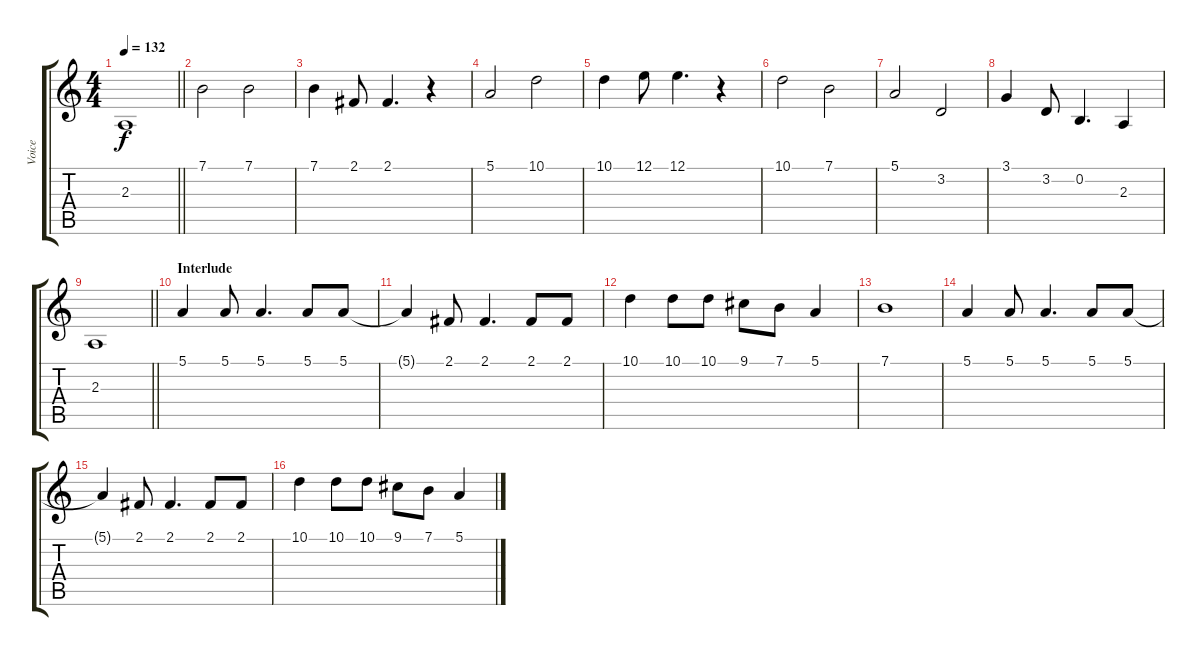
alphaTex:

\track ("Voice" "Voice") {instrument lead6voice}
\staff {score tabs}
\tuning (E4 B3 G3 D3 A2 E2) {hide}
\ts (4 4)
\tempo 132
\clef g2
\barLineRight lightlight
\ks c
2.3.1{dy f} |
7.1.2 7.1.2 |
7.1.4 2.1.8 2.1.4{d} r.4 |
5.1.2 10.1.2 |
10.1.4 12.1.8 12.1.4{d} r.4 |
10.1.2 7.1.2 |
5.1.2 3.2.2 |
3.1.4 3.2.8 0.2.4{d} 2.3.4 |
\barLineRight lightlight
2.3.1 |
\section ("" "Interlude ")
5.1.4 5.1.8 5.1.4{d} 5.1.8 5.1.8 |
5.1{t}.4 2.1.8 2.1.4{d} 2.1.8 2.1.8 |
10.1.4 10.1.8 10.1.8 9.1.8 7.1.8 5.1.4 |
7.1.1 |
5.1.4 5.1.8 5.1.4{d} 5.1.8 5.1.8 |
5.1{t}.4 2.1.8 2.1.4{d} 2.1.8 2.1.8 |
10.1.4 10.1.8 10.1.8 9.1.8 7.1.8 5.1.4
